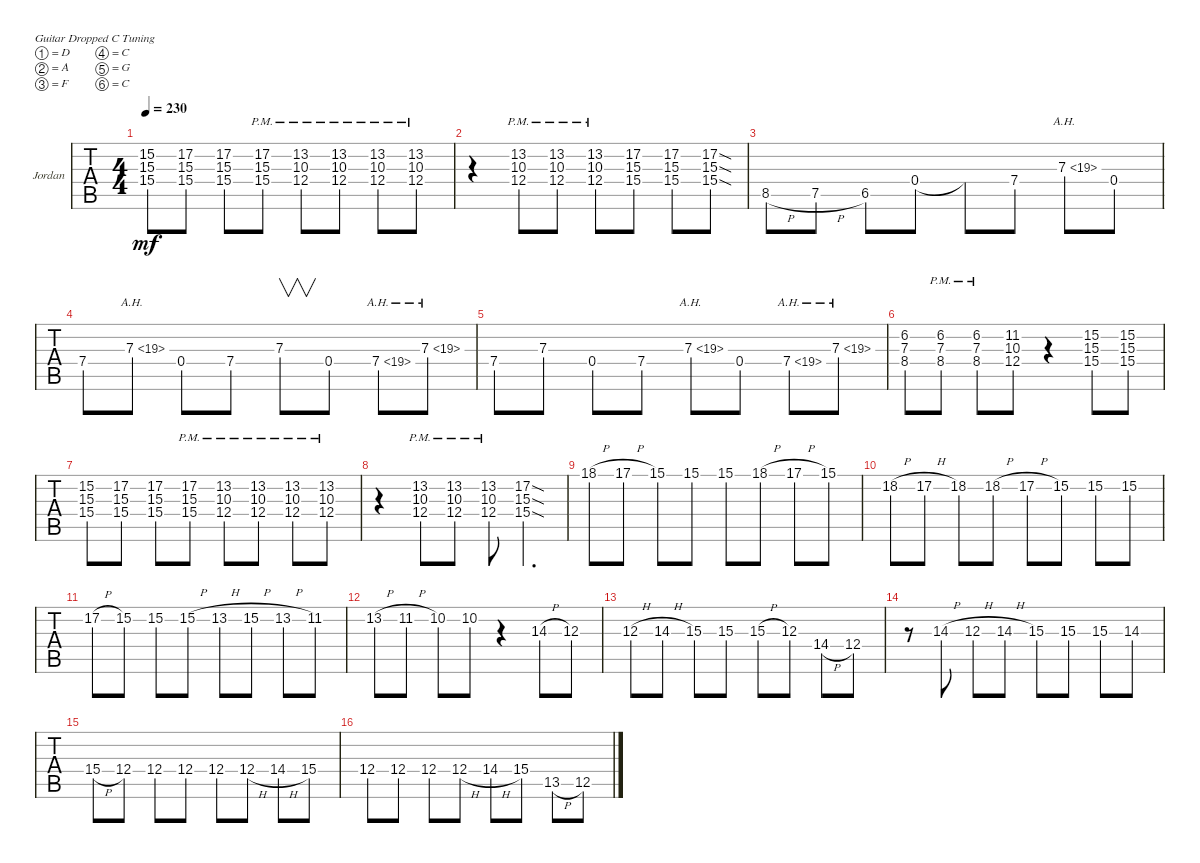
\bracketExtendMode groupsimilarinstruments
\firstSystemTrackNameOrientation horizontal
\otherSystemsTrackNameOrientation horizontal
\track ("Jid-Lee" "Jordan") {instrument overdrivenguitar}
\staff {tabs}
\tuning (D4 A3 F3 C3 G2 C2)
\ts (4 4)
\tempo 230
\clef g2
\ks c
(15.2 15.3 15.4).8{dy mf} (17.2 15.3 15.4).8 (17.2 15.3 15.4).8 (17.2{pm} 15.3{pm} 15.4{pm}).8 (13.2{pm} 12.4{pm} 10.3{pm}).8 (13.2{pm} 10.3{pm} 12.4{pm}).8 (13.2{pm} 10.3{pm} 12.4{pm}).8 (13.2{pm} 10.3{pm} 12.4{pm}).8 |
r.4 (13.2{pm} 12.4{pm} 10.3{pm}).8 (13.2{pm} 10.3{pm} 12.4{pm}).8 (13.2{pm} 10.3{pm} 12.4{pm}).8 (17.2 15.3 15.4).8 (17.2 15.3 15.4).8 (17.2{sod} 15.3{sod} 15.4{sod}).8 |
8.5{h}.8 7.5{h}.8 6.5.8 0.4.8 0.4{t}.8 7.4.8 7.3{ah 12}.8 0.4.8 |
7.4.8 7.3{ah 12}.8 0.4.8 7.4.8 7.3.8{v} 0.4.8 7.4{ah 12}.8 7.3{ah 12}.8 |
7.4.8 7.3.8 0.4.8 7.4.8 7.3{ah 12}.8 0.4.8 7.4{ah 12}.8 7.3{ah 12}.8 |
(7.3 8.4 6.2).8 (7.3{pm} 8.4{pm} 6.2{pm}).8 (7.3{pm} 8.4{pm} 6.2{pm}).8 (10.3 12.4 11.2).8 r.4 (15.4 15.3 15.2).8 (15.3 15.2 15.4).8 |
(15.2 15.3 15.4).8 (17.2 15.3 15.4).8 (17.2 15.3 15.4).8 (17.2{pm} 15.3{pm} 15.4{pm}).8 (13.2{pm} 12.4{pm} 10.3{pm}).8 (13.2{pm} 10.3{pm} 12.4{pm}).8 (13.2{pm} 10.3{pm} 12.4{pm}).8 (13.2{pm} 10.3{pm} 12.4{pm}).8 |
r.4 (13.2{pm} 12.4{pm} 10.3{pm}).8 (13.2{pm} 10.3{pm} 12.4{pm}).8 (13.2{pm} 10.3{pm} 12.4{pm}).8 (17.2{sod} 15.3{sod} 15.4{sod}).4{d} |
18.1{h}.8 17.1{h}.8 15.1.8 15.1.8 15.1.8 18.1{h}.8 17.1{h}.8 15.1.8 |
18.2{h}.8 17.2{h}.8 18.2.8 18.2{h}.8 17.2{h}.8 15.2.8 15.2.8 15.2.8 |
17.2{h}.8 15.2.8 15.2.8 15.2{h}.8 13.2{h}.8 15.2{h}.8 13.2{h}.8 11.2.8 |
13.2{h}.8 11.2{h}.8 10.2.8 10.2.8 r.4 14.3{h}.8 12.3.8 |
12.3{h}.8 14.3{h}.8 15.3.8 15.3.8 15.3{h}.8 12.3.8 14.4{h}.8 12.4.8 |
r.8 14.3{h}.8 12.3{h}.8 14.3{h}.8 15.3.8 15.3.8 15.3.8 14.3.8 |
15.4{h}.8 12.4.8 12.4.8 12.4.8 12.4.8 12.4{h}.8 14.4{h}.8 15.4.8 |
12.4.8 12.4.8 12.4.8 12.4{h}.8 14.4{h}.8 15.4.8 13.5{h}.8 12.5.8
